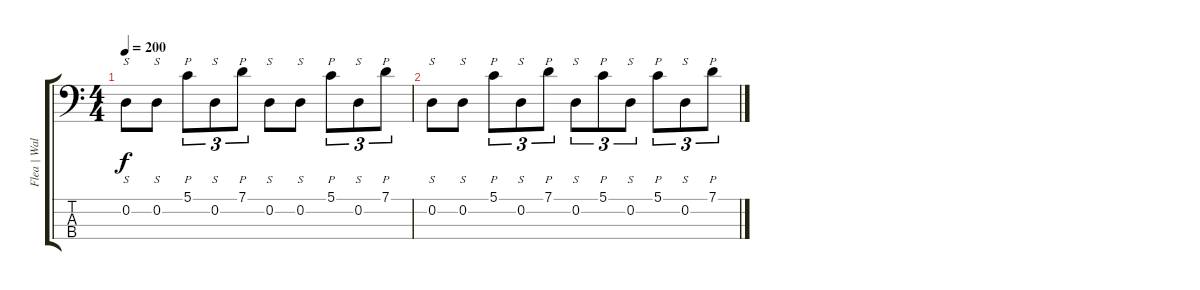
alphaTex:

\track ("Flea | Wal Mk II | Bass" "Flea | Wal") {instrument slapbass2}
\staff {score tabs}
\tuning (G2 D2 A1 E1) {hide}
\ts (4 4)
\tempo 200
\clef f4
\ks c
0.2.8{s dy f} 0.2.8{s} 5.1.8{p tu (3 2)} 0.2.8{s tu (3 2)} 7.1.8{p tu (3 2)} 0.2.8{s} 0.2.8{s} 5.1.8{p tu (3 2)} 0.2.8{s tu (3 2)} 7.1.8{p tu (3 2)} |
0.2.8{s} 0.2.8{s} 5.1.8{p tu (3 2)} 0.2.8{s tu (3 2)} 7.1.8{p tu (3 2)} 0.2.8{s tu (3 2)} 5.1.8{p tu (3 2)} 0.2.8{s tu (3 2)} 5.1.8{p tu (3 2)} 0.2.8{s tu (3 2)} 7.1.8{p tu (3 2)}
